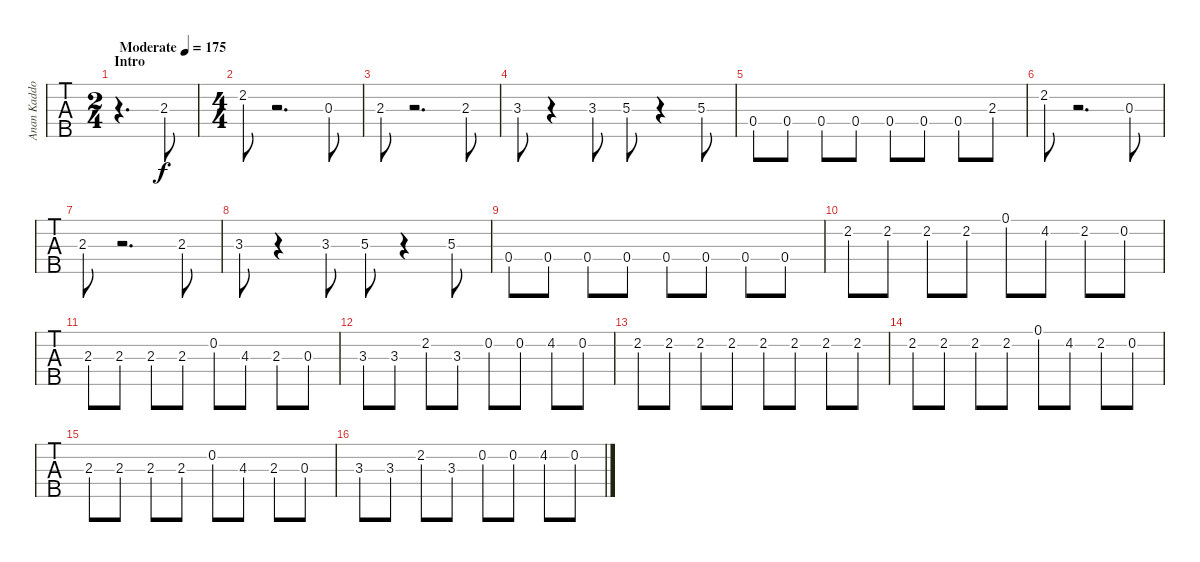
\track ("Anan Kaddouri, Bass" "Anan Kaddo") {instrument electricbassfinger}
\staff {tabs}
\tuning (Gb2 Db2 Ab1 Eb1 Bb0) {hide}
\ts (2 4)
\section ("" "Intro")
\tempo (175 "Moderate")
\clef f4
\ks c
r.4{d dy f instrument electricbassfinger} 2.3.8 |
\ts (4 4)
2.2.8 r.2{d} 0.3.8 |
2.3.8 r.2{d} 2.3.8 |
3.3.8 r.4 3.3.8 5.3.8 r.4 5.3.8 |
0.4.8 0.4.8 0.4.8 0.4.8 0.4.8 0.4.8 0.4.8 2.3.8 |
2.2.8 r.2{d} 0.3.8 |
2.3.8 r.2{d} 2.3.8 |
3.3.8 r.4 3.3.8 5.3.8 r.4 5.3.8 |
0.4.8 0.4.8 0.4.8 0.4.8 0.4.8 0.4.8 0.4.8 0.4.8 |
2.2.8 2.2.8 2.2.8 2.2.8 0.1.8 4.2.8 2.2.8 0.2.8 |
2.3.8 2.3.8 2.3.8 2.3.8 0.2.8 4.3.8 2.3.8 0.3.8 |
3.3.8 3.3.8 2.2.8 3.3.8 0.2.8 0.2.8 4.2.8 0.2.8 |
2.2.8 2.2.8 2.2.8 2.2.8 2.2.8 2.2.8 2.2.8 2.2.8 |
2.2.8 2.2.8 2.2.8 2.2.8 0.1.8 4.2.8 2.2.8 0.2.8 |
2.3.8 2.3.8 2.3.8 2.3.8 0.2.8 4.3.8 2.3.8 0.3.8 |
3.3.8 3.3.8 2.2.8 3.3.8 0.2.8 0.2.8 4.2.8 0.2.8
